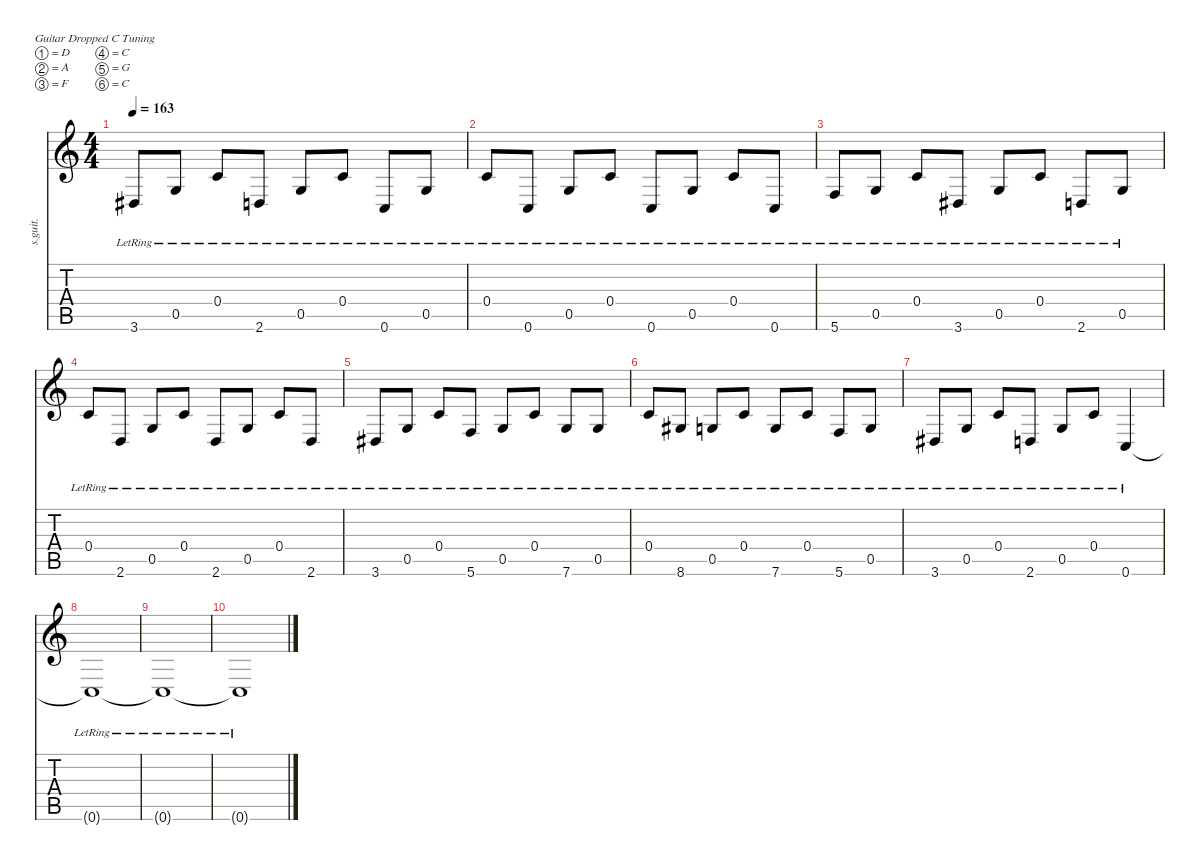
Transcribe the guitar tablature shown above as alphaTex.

\defaultSystemsLayout 4
\hideDynamics
\bracketExtendMode nobrackets
\track ("Daron Malakian | Main" "s.guit.") {instrument electricguitarclean}
\staff {score tabs}
\tuning (D4 A3 F3 C3 G2 C2)
\ts (4 4)
\tempo 163
\clef g2
\ks c
3.6{lr acc #}.8{lyrics (0 "") lyrics (1 "") lyrics (2 "") lyrics (3 "") lyrics (4 "") dy f} 0.5{lr}.8{lyrics (0 "") lyrics (1 "") lyrics (2 "") lyrics (3 "") lyrics (4 "")} 0.4{lr}.8{lyrics (0 "") lyrics (1 "") lyrics (2 "") lyrics (3 "") lyrics (4 "")} 2.6{lr}.8{lyrics (0 "") lyrics (1 "") lyrics (2 "") lyrics (3 "") lyrics (4 "")} 0.5{lr}.8{lyrics (0 "") lyrics (1 "") lyrics (2 "") lyrics (3 "") lyrics (4 "")} 0.4{lr}.8{lyrics (0 "") lyrics (1 "") lyrics (2 "") lyrics (3 "") lyrics (4 "")} 0.6{lr}.8{lyrics (0 "") lyrics (1 "") lyrics (2 "") lyrics (3 "") lyrics (4 "")} 0.5{lr}.8{lyrics (0 "") lyrics (1 "") lyrics (2 "") lyrics (3 "") lyrics (4 "")} |
0.4{lr}.8{lyrics (0 "") lyrics (1 "") lyrics (2 "") lyrics (3 "") lyrics (4 "")} 0.6{lr}.8{lyrics (0 "") lyrics (1 "") lyrics (2 "") lyrics (3 "") lyrics (4 "")} 0.5{lr}.8{lyrics (0 "") lyrics (1 "") lyrics (2 "") lyrics (3 "") lyrics (4 "")} 0.4{lr}.8{lyrics (0 "") lyrics (1 "") lyrics (2 "") lyrics (3 "") lyrics (4 "")} 0.6{lr}.8{lyrics (0 "") lyrics (1 "") lyrics (2 "") lyrics (3 "") lyrics (4 "")} 0.5{lr}.8{lyrics (0 "") lyrics (1 "") lyrics (2 "") lyrics (3 "") lyrics (4 "")} 0.4{lr}.8{lyrics (0 "") lyrics (1 "") lyrics (2 "") lyrics (3 "") lyrics (4 "")} 0.6{lr}.8{lyrics (0 "") lyrics (1 "") lyrics (2 "") lyrics (3 "") lyrics (4 "")} |
5.6{lr}.8{lyrics (0 "") lyrics (1 "") lyrics (2 "") lyrics (3 "") lyrics (4 "")} 0.5{lr}.8{lyrics (0 "") lyrics (1 "") lyrics (2 "") lyrics (3 "") lyrics (4 "")} 0.4{lr}.8{lyrics (0 "") lyrics (1 "") lyrics (2 "") lyrics (3 "") lyrics (4 "")} 3.6{lr acc #}.8{lyrics (0 "") lyrics (1 "") lyrics (2 "") lyrics (3 "") lyrics (4 "")} 0.5{lr}.8{lyrics (0 "") lyrics (1 "") lyrics (2 "") lyrics (3 "") lyrics (4 "")} 0.4{lr}.8{lyrics (0 "") lyrics (1 "") lyrics (2 "") lyrics (3 "") lyrics (4 "")} 2.6{lr}.8{lyrics (0 "") lyrics (1 "") lyrics (2 "") lyrics (3 "") lyrics (4 "")} 0.5{lr}.8{lyrics (0 "") lyrics (1 "") lyrics (2 "") lyrics (3 "") lyrics (4 "")} |
0.4{lr}.8{lyrics (0 "") lyrics (1 "") lyrics (2 "") lyrics (3 "") lyrics (4 "")} 2.6{lr}.8{lyrics (0 "") lyrics (1 "") lyrics (2 "") lyrics (3 "") lyrics (4 "")} 0.5{lr}.8{lyrics (0 "") lyrics (1 "") lyrics (2 "") lyrics (3 "") lyrics (4 "")} 0.4{lr}.8{lyrics (0 "") lyrics (1 "") lyrics (2 "") lyrics (3 "") lyrics (4 "")} 2.6{lr}.8{lyrics (0 "") lyrics (1 "") lyrics (2 "") lyrics (3 "") lyrics (4 "")} 0.5{lr}.8{lyrics (0 "") lyrics (1 "") lyrics (2 "") lyrics (3 "") lyrics (4 "")} 0.4{lr}.8{lyrics (0 "") lyrics (1 "") lyrics (2 "") lyrics (3 "") lyrics (4 "")} 2.6{lr}.8{lyrics (0 "") lyrics (1 "") lyrics (2 "") lyrics (3 "") lyrics (4 "")} |
3.6{lr acc #}.8{lyrics (0 "") lyrics (1 "") lyrics (2 "") lyrics (3 "") lyrics (4 "")} 0.5{lr}.8{lyrics (0 "") lyrics (1 "") lyrics (2 "") lyrics (3 "") lyrics (4 "")} 0.4{lr}.8{lyrics (0 "") lyrics (1 "") lyrics (2 "") lyrics (3 "") lyrics (4 "")} 5.6{lr}.8{lyrics (0 "") lyrics (1 "") lyrics (2 "") lyrics (3 "") lyrics (4 "")} 0.5{lr}.8{lyrics (0 "") lyrics (1 "") lyrics (2 "") lyrics (3 "") lyrics (4 "")} 0.4{lr}.8{lyrics (0 "") lyrics (1 "") lyrics (2 "") lyrics (3 "") lyrics (4 "")} 7.6{lr}.8{lyrics (0 "") lyrics (1 "") lyrics (2 "") lyrics (3 "") lyrics (4 "")} 0.5{lr}.8{lyrics (0 "") lyrics (1 "") lyrics (2 "") lyrics (3 "") lyrics (4 "")} |
0.4{lr}.8{lyrics (0 "") lyrics (1 "") lyrics (2 "") lyrics (3 "") lyrics (4 "")} 8.6{lr acc #}.8{lyrics (0 "") lyrics (1 "") lyrics (2 "") lyrics (3 "") lyrics (4 "")} 0.5{lr}.8{lyrics (0 "") lyrics (1 "") lyrics (2 "") lyrics (3 "") lyrics (4 "")} 0.4{lr}.8{lyrics (0 "") lyrics (1 "") lyrics (2 "") lyrics (3 "") lyrics (4 "")} 7.6{lr}.8{lyrics (0 "") lyrics (1 "") lyrics (2 "") lyrics (3 "") lyrics (4 "")} 0.4{lr}.8{lyrics (0 "") lyrics (1 "") lyrics (2 "") lyrics (3 "") lyrics (4 "")} 5.6{lr}.8{lyrics (0 "") lyrics (1 "") lyrics (2 "") lyrics (3 "") lyrics (4 "")} 0.5{lr}.8{lyrics (0 "") lyrics (1 "") lyrics (2 "") lyrics (3 "") lyrics (4 "")} |
3.6{lr acc #}.8{lyrics (0 "") lyrics (1 "") lyrics (2 "") lyrics (3 "") lyrics (4 "")} 0.5{lr}.8{lyrics (0 "") lyrics (1 "") lyrics (2 "") lyrics (3 "") lyrics (4 "")} 0.4{lr}.8{lyrics (0 "") lyrics (1 "") lyrics (2 "") lyrics (3 "") lyrics (4 "")} 2.6{lr}.8{lyrics (0 "") lyrics (1 "") lyrics (2 "") lyrics (3 "") lyrics (4 "")} 0.5{lr}.8{lyrics (0 "") lyrics (1 "") lyrics (2 "") lyrics (3 "") lyrics (4 "")} 0.4{lr}.8{lyrics (0 "") lyrics (1 "") lyrics (2 "") lyrics (3 "") lyrics (4 "")} 0.6{lr}.4{lyrics (0 "") lyrics (1 "") lyrics (2 "") lyrics (3 "") lyrics (4 "")} |
0.6{lr t}.1{lyrics (0 "") lyrics (1 "") lyrics (2 "") lyrics (3 "") lyrics (4 "")} |
0.6{lr t}.1{lyrics (0 "") lyrics (1 "") lyrics (2 "") lyrics (3 "") lyrics (4 "")} |
0.6{lr t}.1{lyrics (0 "") lyrics (1 "") lyrics (2 "") lyrics (3 "") lyrics (4 "")}
